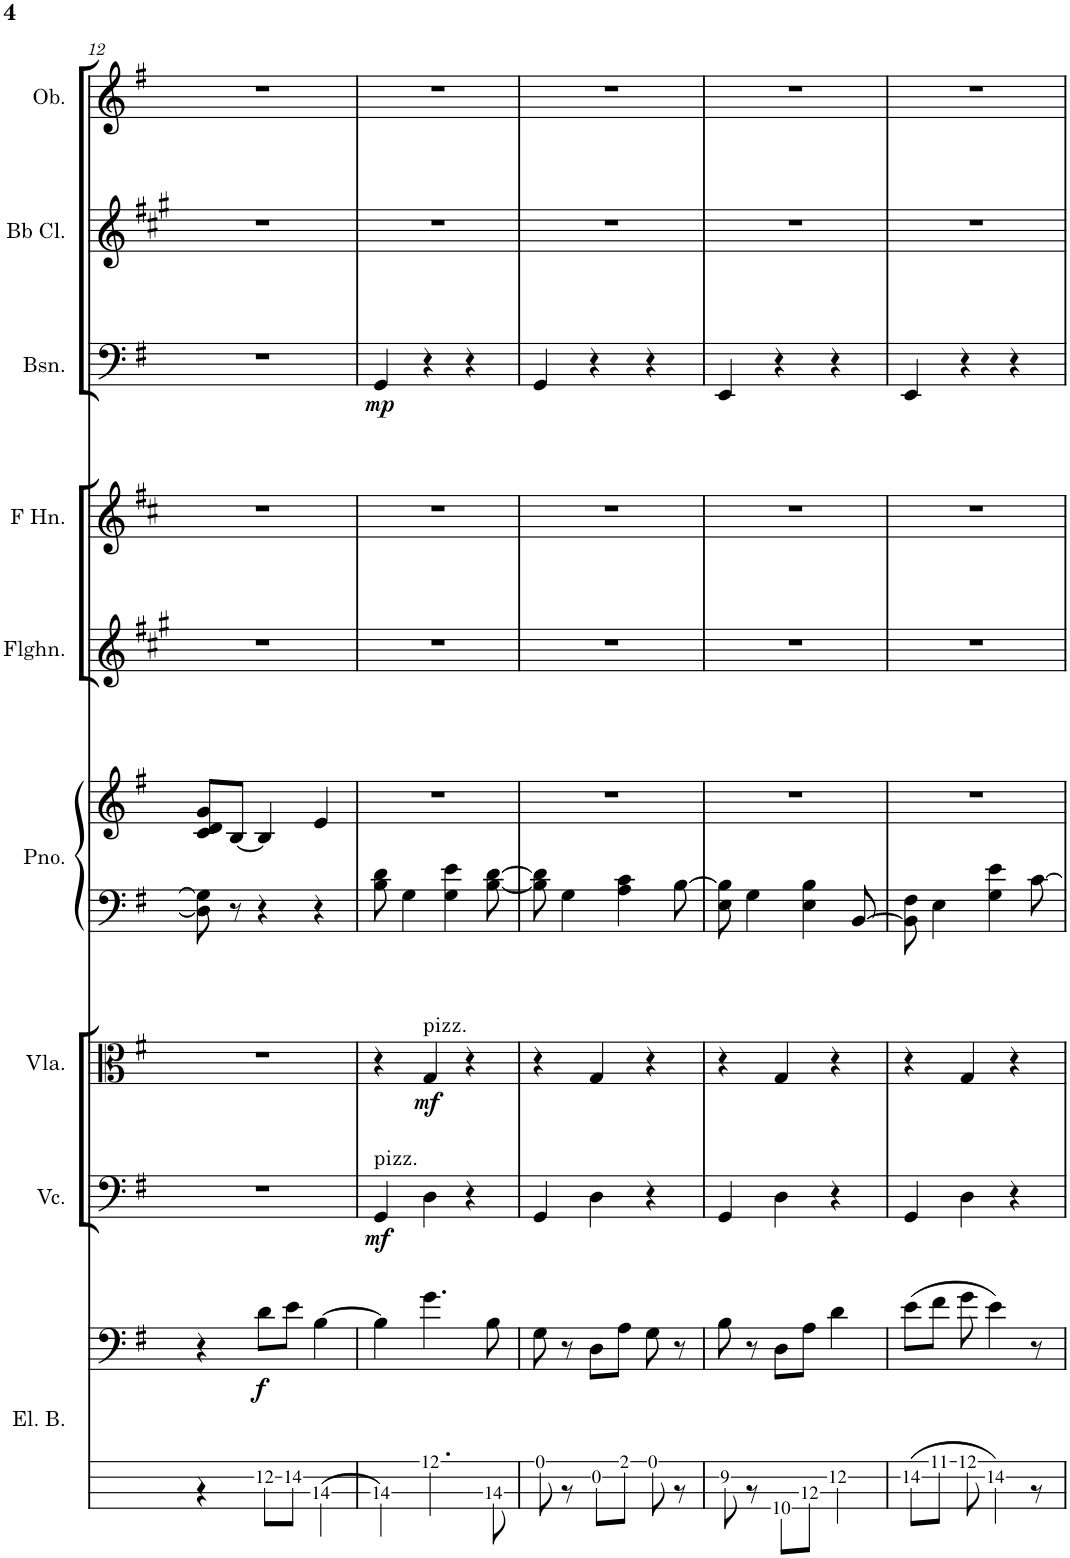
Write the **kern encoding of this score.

**kern	**kern	**dynam	**kern	**dynam	**kern	**dynam	**kern	**kern	**kern	**kern	**kern	**dynam	**kern	**kern
*part9	*part9	*part9	*part8	*part8	*part7	*part7	*part6	*part6	*part5	*part4	*part3	*part3	*part2	*part1
*staff11	*staff10	*staff10/11	*staff9	*staff9	*staff8	*staff8	*staff7	*staff6	*staff5	*staff4	*staff3	*staff3	*staff2	*staff1
*I"Electric Bass	*	*	*I"Violoncello	*	*I"Viola	*	*I"Piano	*	*I"Flugelhorn	*I"Horn in F	*I"Bassoon	*	*I"Bb Clarinet	*I"Oboe
*I'El. B.	*	*	*I'Vc.	*	*I'Vla.	*	*I'Pno.	*	*I'Flghn.	*	*I'Bsn.	*	*I'Bb Cl.	*I'Ob.
!!LO:PB:g=z
*	*clefF4	*	*clefF4	*	*clefC3	*	*clefF4	*clefG2	*clefG2	*clefG2	*clefF4	*	*clefG2	*clefG2
*Trd7c12	*Trd7c12	*	*	*	*	*	*	*	*Trd1c2	*Trd4c7	*	*	*Trd1c2	*
*k[f#]	*k[f#]	*	*k[f#]	*	*k[f#]	*	*k[f#]	*k[f#]	*k[f#c#g#]	*k[f#c#]	*k[f#]	*	*k[f#c#g#]	*k[f#]
*M3/4	*M3/4	*	*M3/4	*	*M3/4	*	*M3/4	*M3/4	*M3/4	*M3/4	*M3/4	*	*M3/4	*M3/4
=12	=12	=12	=12	=12	=12	=12	=12	=12	=12	=12	=12	=12	=12	=12
4r	4r	.	2.r	.	2.r	.	8D\] 8G\]	8c/ 8d/ 8g/L	2.r	2.r	2.r	.	2.r	2.r
.	.	.	.	.	.	.	8r	[8B/J	.	.	.	.	.	.
!	!	!LO:DY:b	!	!	!	!	!	!	!	!	!	!	!	!
8d\L	8d\L	f	.	.	.	.	4r	4B/]	.	.	.	.	.	.
8e\J	8e\J	.	.	.	.	.	.	.	.	.	.	.	.	.
[4B\	[4B\	.	.	.	.	.	4r	4e/	.	.	.	.	.	.
=13	=13	=13	=13	=13	=13	=13	=13	=13	=13	=13	=13	=13	=13	=13
!	!	!	!LO:TX:a:t=pizz.	!	!	!	!	!	!	!	!	!	!	!
!	!	!	!	!LO:DY:b	!	!	!	!	!	!	!	!LO:DY:b	!	!
4B\]	4B\]	.	4GG/	mf	4r	.	8B\ 8d\	2.r	2.r	2.r	4GG/	mp	2.r	2.r
.	.	.	.	.	.	.	4G\	.	.	.	.	.	.	.
!	!	!	!	!	!LO:TX:a:t=pizz.	!	!	!	!	!	!	!	!	!
!	!	!	!	!	!	!LO:DY:b	!	!	!	!	!	!	!	!
4.g\	4.g\	.	4D\	.	4G/	mf	.	.	.	.	4r	.	.	.
.	.	.	.	.	.	.	4G\ 4e\	.	.	.	.	.	.	.
.	.	.	4r	.	4r	.	.	.	.	.	4r	.	.	.
8B\	8B\	.	.	.	.	.	[8B\ [8d\	.	.	.	.	.	.	.
=14	=14	=14	=14	=14	=14	=14	=14	=14	=14	=14	=14	=14	=14	=14
8G\	8G\	.	4GG/	.	4r	.	8B\] 8d\]	2.r	2.r	2.r	4GG/	.	2.r	2.r
8r	8r	.	.	.	.	.	4G\	.	.	.	.	.	.	.
8D\L	8D\L	.	4D\	.	4G/	.	.	.	.	.	4r	.	.	.
8A\J	8A\J	.	.	.	.	.	4A\ 4c\	.	.	.	.	.	.	.
8G\	8G\	.	4r	.	4r	.	.	.	.	.	4r	.	.	.
8r	8r	.	.	.	.	.	[8B\	.	.	.	.	.	.	.
=15	=15	=15	=15	=15	=15	=15	=15	=15	=15	=15	=15	=15	=15	=15
8B\	8B\	.	4GG/	.	4r	.	8E\ 8B\]	2.r	2.r	2.r	4EE/	.	2.r	2.r
8r	8r	.	.	.	.	.	4G\	.	.	.	.	.	.	.
8D\L	8D\L	.	4D\	.	4G/	.	.	.	.	.	4r	.	.	.
8A\J	8A\J	.	.	.	.	.	4E\ 4B\	.	.	.	.	.	.	.
4d\	4d\	.	4r	.	4r	.	.	.	.	.	4r	.	.	.
.	.	.	.	.	.	.	[8BB/	.	.	.	.	.	.	.
=16	=16	=16	=16	=16	=16	=16	=16	=16	=16	=16	=16	=16	=16	=16
8e\L	(8e\L	.	4GG/	.	4r	.	8BB\] 8F#\	2.r	2.r	2.r	4EE/	.	2.r	2.r
8f#\J	8f#\J	.	.	.	.	.	4E\	.	.	.	.	.	.	.
8g\	8g\	.	4D\	.	4G/	.	.	.	.	.	4r	.	.	.
4e\	4e\)	.	.	.	.	.	4G\ 4e\	.	.	.	.	.	.	.
.	.	.	4r	.	4r	.	.	.	.	.	4r	.	.	.
8r	8r	.	.	.	.	.	[8c\	.	.	.	.	.	.	.
=	=	=	=	=	=	=	=	=	=	=	=	=	=	=
*-	*-	*-	*-	*-	*-	*-	*-	*-	*-	*-	*-	*-	*-	*-
